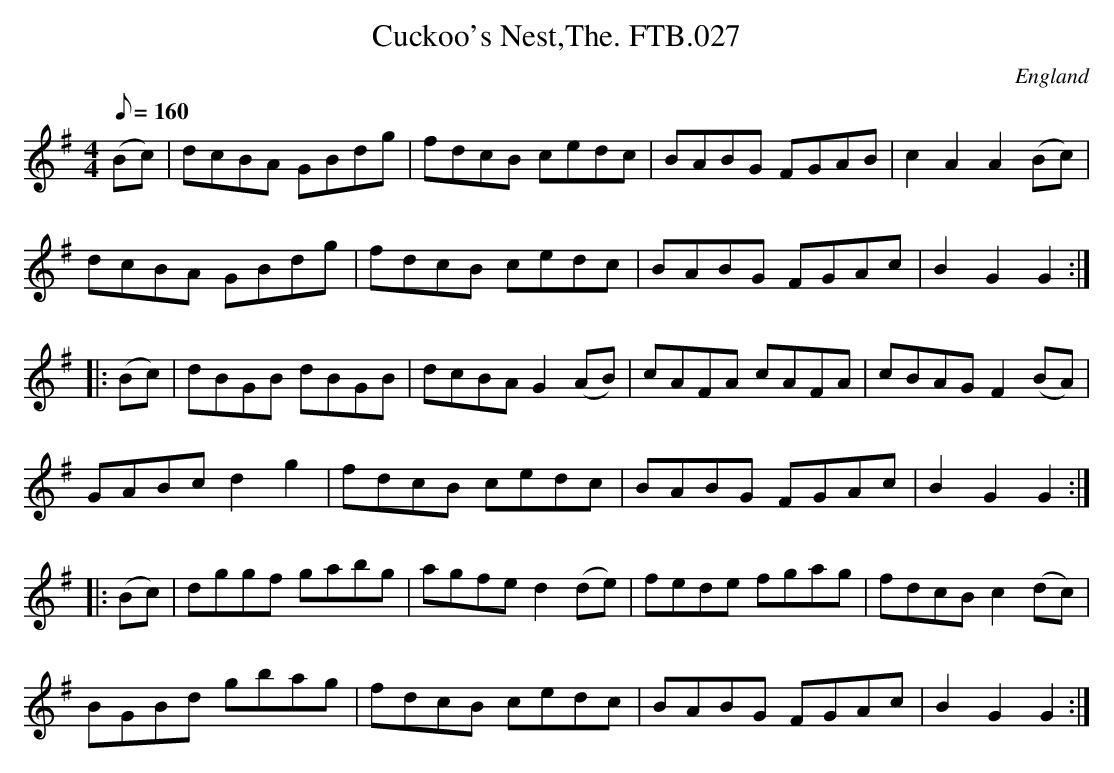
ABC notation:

X:1
T:Cuckoo's Nest,The. FTB.027
M:4/4
L:1/8
Q:160
O:England
K:G major
(Bc)|dcBA GBdg|fdcB cedc|BABG FGAB|c2A2A2(Bc)|
dcBA GBdg|fdcB cedc|BABG FGAc|B2G2G2:|
|:(Bc)|dBGB dBGB|dcBAG2(AB)|cAFA cAFA|cBAGF2(BA)|
GABcd2g2|fdcB cedc|BABG FGAc|B2G2G2:|
|:(Bc)|dggf gabg|agfed2(de)|fede fgag|fdcBc2(dc)|
BGBd gbag|fdcB cedc|BABG FGAc|B2G2G2:|
